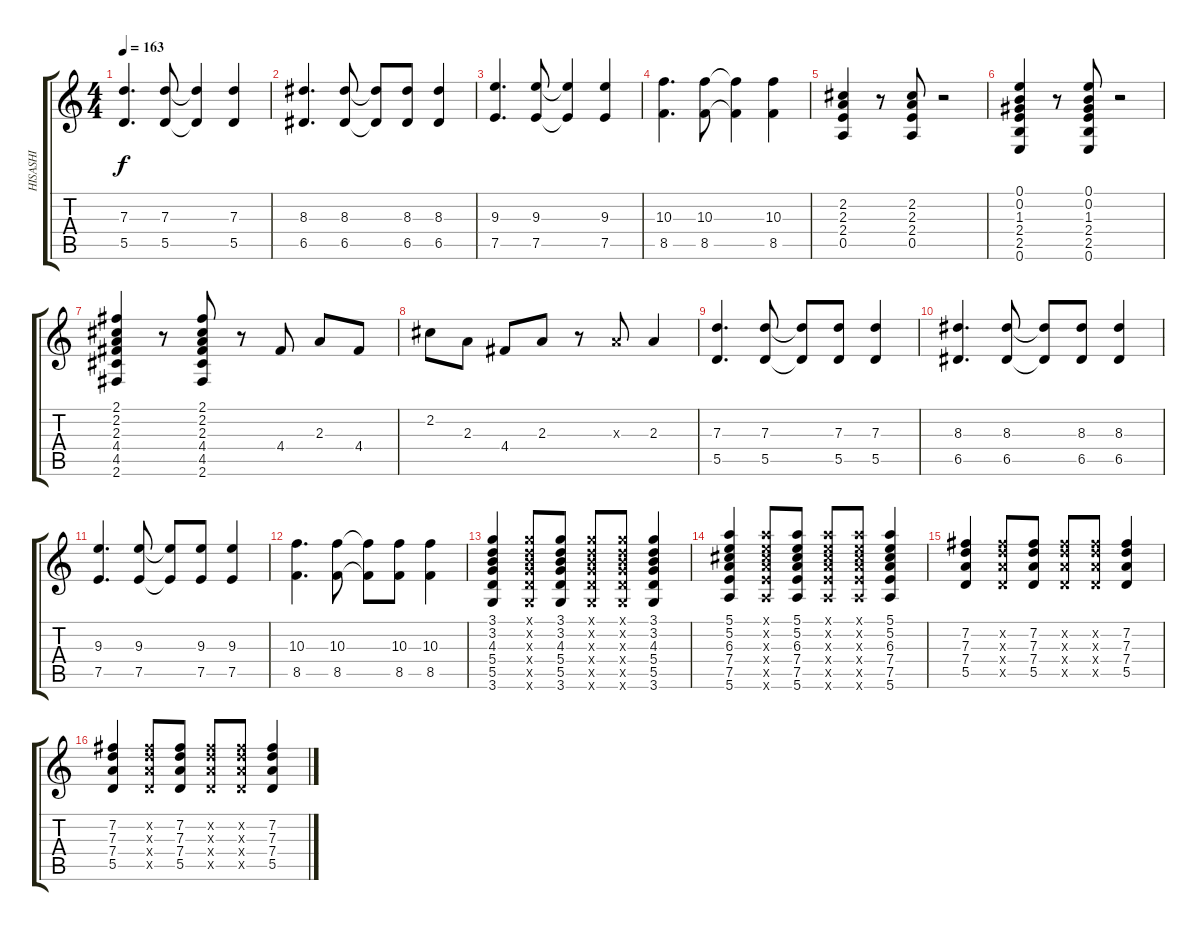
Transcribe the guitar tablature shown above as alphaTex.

\track ("HISASHI" "HISASHI") {instrument overdrivenguitar}
\staff {score tabs}
\tuning (E4 B3 G3 D3 A2 E2) {hide}
\ts (4 4)
\tempo 163
\clef g2
\ks c
(7.3 5.5).4{d dy f} (7.3 5.5).8 (7.3{t} 5.5{t}).4 (7.3 5.5).4 |
(8.3 6.5).4{d} (8.3 6.5).8 (8.3{t} 6.5{t}).8 (8.3 6.5).8 (8.3 6.5).4 |
(9.3 7.5).4{d} (9.3 7.5).8 (9.3{t} 7.5{t}).4 (9.3 7.5).4 |
(10.3 8.5).4{d} (10.3 8.5).8 (10.3{t} 8.5{t}).4 (10.3 8.5).4 |
(2.2 2.3 2.4 0.5).4 r.8 (2.2 2.3 2.4 0.5).8 r.2 |
(0.1 0.2 1.3 2.4 2.5 0.6).4 r.8 (0.1 0.2 1.3 2.4 2.5 0.6).8 r.2 |
(2.1 2.2 2.3 4.4 4.5 2.6).4 r.8 (2.1 2.2 2.3 4.4 4.5 2.6).8 r.8 4.4.8 2.3.8 4.4.8 |
2.2.8 2.3.8 4.4.8 2.3.8 r.8 2.3{x}.8 2.3.4 |
(7.3 5.5).4{d} (7.3 5.5).8 (7.3{t} 5.5{t}).8 (7.3 5.5).8 (7.3 5.5).4 |
(8.3 6.5).4{d} (8.3 6.5).8 (8.3{t} 6.5{t}).8 (8.3 6.5).8 (8.3 6.5).4 |
(9.3 7.5).4{d} (9.3 7.5).8 (9.3{t} 7.5{t}).8 (9.3 7.5).8 (9.3 7.5).4 |
(10.3 8.5).4{d} (10.3 8.5).8 (10.3{t} 8.5{t}).8 (10.3 8.5).8 (10.3 8.5).4 |
(3.1 3.2 4.3 5.4 5.5 3.6).4 (3.1{x} 3.2{x} 4.3{x} 5.4{x} 5.5{x} 3.6{x}).8 (3.1 3.2 4.3 5.4 5.5 3.6).8 (3.1{x} 3.2{x} 4.3{x} 5.4{x} 5.5{x} 3.6{x}).8 (3.1{x} 3.2{x} 4.3{x} 5.4{x} 5.5{x} 3.6{x}).8 (3.1 3.2 4.3 5.4 5.5 3.6).4 |
(5.1 5.2 6.3 7.4 7.5 5.6).4 (5.1{x} 5.2{x} 6.3{x} 7.4{x} 7.5{x} 5.6{x}).8 (5.1 5.2 6.3 7.4 7.5 5.6).8 (5.1{x} 5.2{x} 6.3{x} 7.4{x} 7.5{x} 5.6{x}).8 (5.1{x} 5.2{x} 6.3{x} 7.4{x} 7.5{x} 5.6{x}).8 (5.1 5.2 6.3 7.4 7.5 5.6).4 |
(7.2 7.3 7.4 5.5).4 (7.2{x} 7.3{x} 7.4{x} 5.5{x}).8 (7.2 7.3 7.4 5.5).8 (7.2{x} 7.3{x} 7.4{x} 5.5{x}).8 (7.2{x} 7.3{x} 7.4{x} 5.5{x}).8 (7.2 7.3 7.4 5.5).4 |
(7.2 7.3 7.4 5.5).4 (7.2{x} 7.3{x} 7.4{x} 5.5{x}).8 (7.2 7.3 7.4 5.5).8 (7.2{x} 7.3{x} 7.4{x} 5.5{x}).8 (7.2{x} 7.3{x} 7.4{x} 5.5{x}).8 (7.2 7.3 7.4 5.5).4
